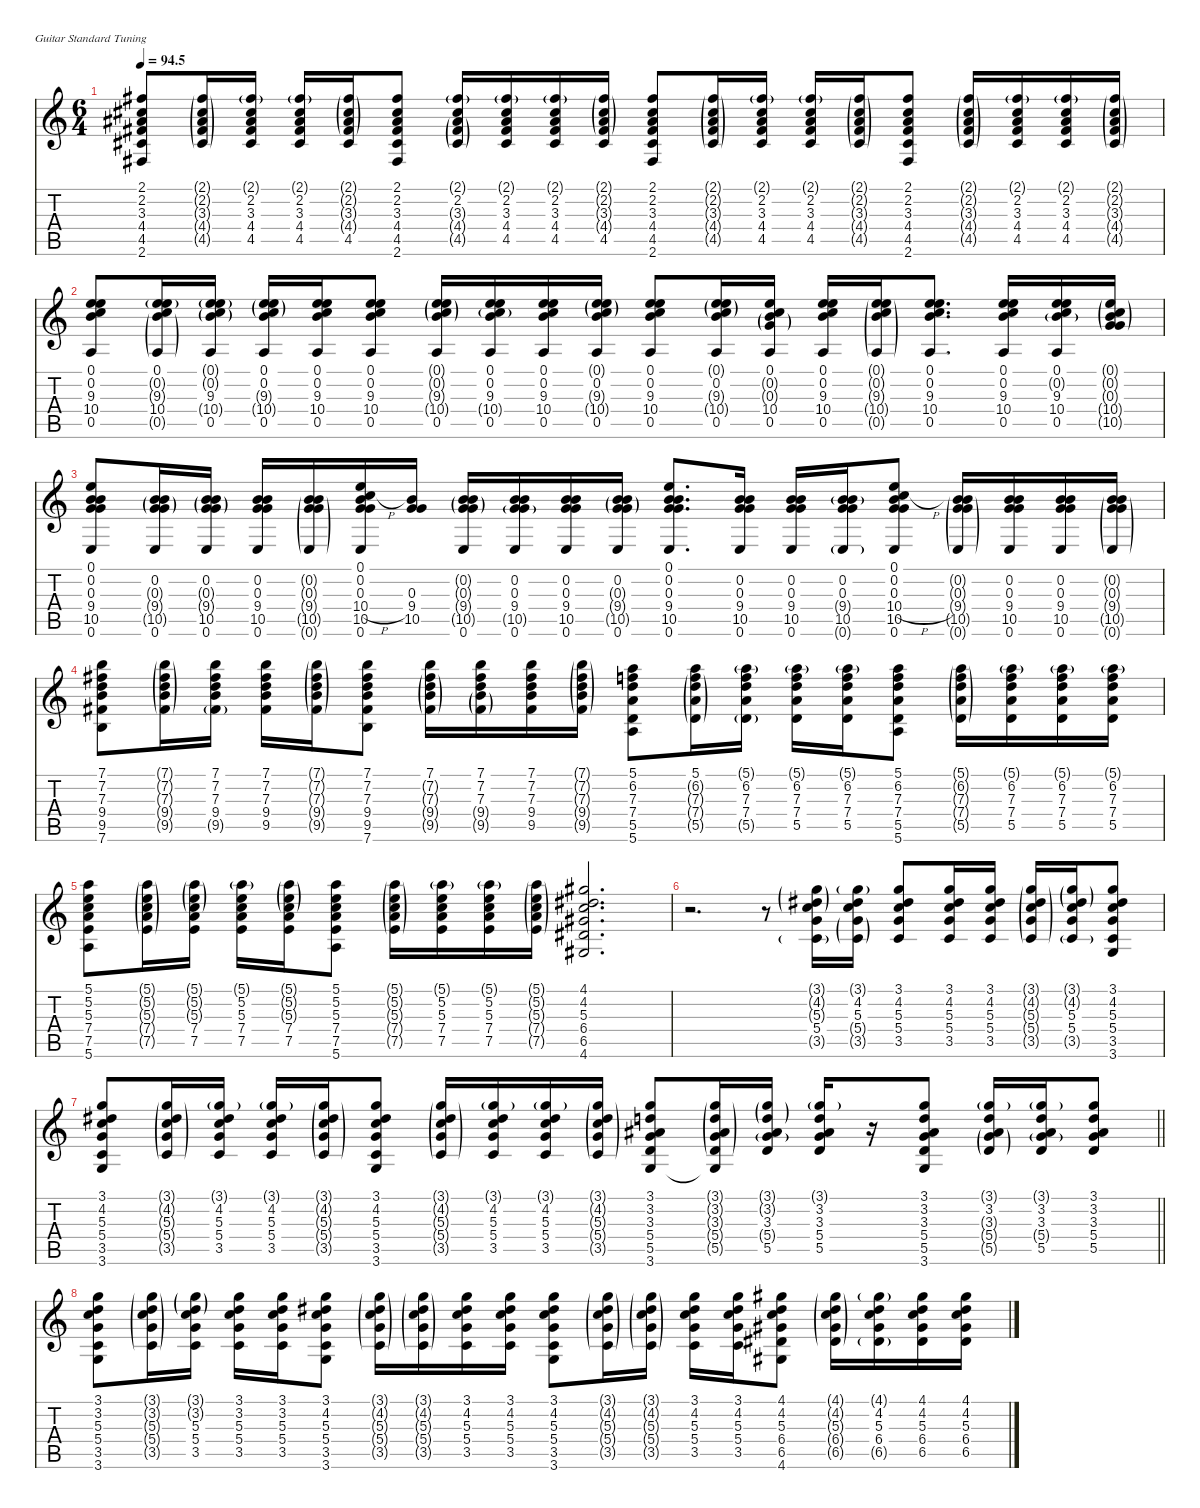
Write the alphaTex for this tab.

\defaultSystemsLayout 4
\hideDynamics
\bracketExtendMode nobrackets
\singleTrackTrackNamePolicy hidden
\multiTrackTrackNamePolicy hidden
\firstSystemTrackNameMode fullname
\firstSystemTrackNameOrientation horizontal
\otherSystemsTrackNameOrientation horizontal
\track ("Guitar 1" "s.guit.") {defaultSystemsLayout 2 mute instrument acousticguitarsteel}
\staff {score tabs}
\tuning (E4 B3 G3 D3 A2 E2)
\ts (6 4)
\tempo
94.5
\accidentals auto
\clef g2
\ottava regular
\simile none
\ks c
(2.1{acc #} 2.2{acc #} 3.3{acc #} 4.4{acc #} 4.5{acc #} 2.6{acc #}).8{dy f beam Up} (2.1{g acc #} 2.2{g acc #} 3.3{g acc #} 4.4{g acc #} 4.5{g acc #}).16{beam Up} (2.1{g acc #} 2.2{acc #} 3.3{acc #} 4.4{acc #} 4.5{acc #}).16{beam Up} (2.1{g acc #} 2.2{acc #} 3.3{acc #} 4.4{acc #} 4.5{acc #}).16{beam Up} (2.1{g acc #} 2.2{g acc #} 3.3{g acc #} 4.4{g acc #} 4.5{acc #}).16{beam Up} (2.1{acc #} 2.2{acc #} 3.3{acc #} 4.4{acc #} 4.5{acc #} 2.6{acc #}).8{beam Up} (2.1{g acc #} 2.2{acc #} 3.3{g acc #} 4.4{g acc #} 4.5{g acc #}).16{beam Up} (2.1{g acc #} 2.2{acc #} 3.3{acc #} 4.4{acc #} 4.5{acc #}).16{beam Up} (2.1{g acc #} 2.2{acc #} 3.3{acc #} 4.4{acc #} 4.5{acc #}).16{beam Up} (2.1{g acc #} 2.2{g acc #} 3.3{g acc #} 4.4{g acc #} 4.5{acc #}).16{beam Up} (2.1{acc #} 2.2{acc #} 3.3{acc #} 4.4{acc #} 4.5{acc #} 2.6{acc #}).8{beam Up} (2.1{g acc #} 2.2{g acc #} 3.3{g acc #} 4.4{g acc #} 4.5{g acc #}).16{beam Up} (2.1{g acc #} 2.2{acc #} 3.3{acc #} 4.4{acc #} 4.5{acc #}).16{beam Up} (2.1{g acc #} 2.2{acc #} 3.3{acc #} 4.4{acc #} 4.5{acc #}).16{beam Up} (2.1{g acc #} 2.2{g acc #} 3.3{g acc #} 4.4{g acc #} 4.5{g acc #}).16{beam Up} (2.1{acc #} 2.2{acc #} 3.3{acc #} 4.4{acc #} 4.5{acc #} 2.6{acc #}).8{beam Up} (2.1{g acc #} 2.2{g acc #} 3.3{g acc #} 4.4{g acc #} 4.5{g acc #}).16{beam Up} (2.1{g acc #} 2.2{acc #} 3.3{acc #} 4.4{acc #} 4.5{acc #}).16{beam Up} (2.1{g acc #} 2.2{acc #} 3.3{acc #} 4.4{acc #} 4.5{acc #}).16{beam Up} (2.1{g acc #} 2.2{g acc #} 3.3{g acc #} 4.4{g acc #} 4.5{g acc #}).16{beam Up} |
(0.1 0.2 9.3 10.4 0.5).8{beam Up} (0.1 0.2{g} 9.3{g} 10.4 0.5{g}).16{beam Up} (0.1{g} 0.2{g} 9.3 10.4{g} 0.5).16{beam Up} (0.1 0.2 9.3{g} 10.4{g} 0.5).16{beam Up} (0.1 0.2 9.3 10.4 0.5).16{beam Up} (0.1 0.2 9.3 10.4 0.5).8{beam Up} (0.1{g} 0.2{g} 9.3{g} 10.4{g} 0.5).16{beam Up} (0.1 0.2 9.3 10.4{g} 0.5).16{beam Up} (0.1 0.2 9.3 10.4 0.5).16{beam Up} (0.1{g} 0.2 9.3{g} 10.4{g} 0.5).16{beam Up} (0.1 0.2 9.3 10.4 0.5).8{beam Up} (0.1{g} 0.2 9.3{g} 10.4{g} 0.5).16{beam Up} (0.1 0.2{g} 0.3{g} 10.4 0.5).16{beam Up} (0.1 0.2 9.3 10.4 0.5).16{beam Up} (0.1{g} 0.2{g} 9.3{g} 10.4{g} 0.5{g}).16{beam Up} (0.1 0.2 9.3 10.4 0.5).8{d beam Up} (0.1 0.2 9.3 10.4 0.5).16{beam Up} (0.1 0.2{g} 9.3 10.4 0.5).16{beam Up} (0.1{g} 0.2{g} 0.3{g} 10.4{g} 10.5{g}).16{beam Up} |
(0.1 0.2 0.3 9.4 10.5 0.6).8{beam Up} (0.2 0.3{g} 9.4{g} 10.5{g} 0.6).16{beam Up} (0.2 0.3{g} 9.4{g} 10.5 0.6).16{beam Up} (0.2 0.3 9.4 10.5 0.6).16{beam Up} (0.2{g} 0.3{g} 9.4{g} 10.5{g} 0.6{g}).16{beam Up} (0.1 0.2 0.3 10.4{h} 10.5 0.6).16{beam Up} (0.3 9.4 10.5).16{beam Up} (0.2{g} 0.3{g} 9.4{g} 10.5{g} 0.6).16{beam Up} (0.2 0.3 9.4 10.5{g} 0.6).16{beam Up} (0.2 0.3 9.4 10.5 0.6).16{beam Up} (0.2 0.3{g} 9.4{g} 10.5{g} 0.6).16{beam Up} (0.1 0.2 0.3 9.4 10.5 0.6).8{d beam Up} (0.2 0.3 9.4 10.5 0.6).16{beam Up} (0.2 0.3 9.4 10.5 0.6).16{beam Up} (0.2 0.3 9.4{g} 10.5 0.6{g}).16{beam Up} (0.1 0.2 0.3 10.4{h} 10.5 0.6).8{beam Up} (0.2{g} 0.3{g} 9.4{g} 10.5{g} 0.6{g}).16{beam Up} (0.2 0.3 9.4 10.5 0.6).16{beam Up} (0.2 0.3 9.4 10.5 0.6).16{beam Up} (0.2{g} 0.3{g} 9.4{g} 10.5{g} 0.6{g}).16{beam Up} |
(7.1 7.2{acc #} 7.3 9.4 9.5{acc #} 7.6).8{beam Down} (7.1{g} 7.2{g acc #} 7.3{g} 9.4{g} 9.5{g acc #}).16{beam Down} (7.1 7.2{acc #} 7.3 9.4 9.5{g acc #}).16{beam Down} (7.1 7.2{acc #} 7.3 9.4 9.5{acc #}).16{beam Down} (7.1{g} 7.2{g acc #} 7.3{g} 9.4{g} 9.5{g acc #}).16{beam Down} (7.1 7.2{acc #} 7.3 9.4 9.5{acc #} 7.6).8{beam Down} (7.1 7.2{g acc #} 7.3{g} 9.4{g} 9.5{g acc #}).16{beam Down} (7.1 7.2{acc #} 7.3 9.4{g} 9.5{g acc #}).16{beam Down} (7.1 7.2{acc #} 7.3 9.4 9.5{acc #}).16{beam Down} (7.1{g} 7.2{g acc #} 7.3{g} 9.4{g} 9.5{g acc #}).16{beam Down} (5.1 6.2 7.3 7.4 5.5 5.6).8{beam Down} (5.1 6.2{g} 7.3{g} 7.4{g} 5.5{g}).16{beam Down} (5.1{g} 6.2 7.3 7.4 5.5{g}).16{beam Down} (5.1{g} 6.2 7.3 7.4 5.5).16{beam Down} (5.1{g} 6.2 7.3 7.4 5.5).16{beam Down} (5.1 6.2 7.3 7.4 5.5 5.6).8{beam Down} (5.1{g} 6.2{g} 7.3{g} 7.4{g} 5.5{g}).16{beam Down} (5.1{g} 6.2 7.3 7.4 5.5).16{beam Down} (5.1{g} 6.2 7.3 7.4 5.5).16{beam Down} (5.1{g} 6.2 7.3 7.4 5.5).16{beam Down} |
(5.1 5.2 5.3 7.4 7.5 5.6).8{beam Down} (5.1{g} 5.2{g} 5.3{g} 7.4{g} 7.5{g}).16{beam Down} (5.1{g} 5.2{g} 5.3{g} 7.4 7.5).16{beam Down} (5.1{g} 5.2 5.3 7.4 7.5).16{beam Down} (5.1{g} 5.2{g} 5.3{g} 7.4 7.5).16{beam Down} (5.1 5.2 5.3 7.4 7.5 5.6).8{beam Down} (5.1{g} 5.2{g} 5.3{g} 7.4{g} 7.5{g}).16{beam Down} (5.1{g} 5.2 5.3 7.4 7.5).16{beam Down} (5.1{g} 5.2 5.3 7.4 7.5).16{beam Down} (5.1{g} 5.2{g} 5.3{g} 7.4{g} 7.5{g}).16{beam Down} (4.1{acc #} 4.2{acc #} 5.3 6.4{acc #} 6.5{acc #} 4.6{acc #}).2{d beam Up} |
r.2{d beam Down} r.8{beam Down} (3.1{g} 4.2{g acc #} 5.3{g} 5.4 3.5{g}).16{beam Up} (3.1{g} 4.2{acc #} 5.3 5.4{g} 3.5{g}).16{beam Up} (3.1 4.2{acc #} 5.3 5.4 3.5).8{beam Up} (3.1 4.2{acc #} 5.3 5.4 3.5).16{beam Up} (3.1 4.2{acc #} 5.3 5.4 3.5).16{beam Up} (3.1{g} 4.2{g acc #} 5.3{g} 5.4{g} 3.5{g}).16{beam Up} (3.1{g} 4.2{g acc #} 5.3 5.4 3.5{g}).16{beam Up} (3.1 4.2{acc #} 5.3 5.4 3.5 3.6).8{beam Up} |
\barLineRight lightlight
(3.1 4.2{acc #} 5.3 5.4 3.5 3.6).8{beam Up} (3.1{g} 4.2{g acc #} 5.3{g} 5.4{g} 3.5{g}).16{beam Up} (3.1{g} 4.2{acc #} 5.3 5.4 3.5).16{beam Up} (3.1{g} 4.2{acc #} 5.3 5.4 3.5).16{beam Up} (3.1{g} 4.2{g acc #} 5.3{g} 5.4{g} 3.5{g}).16{beam Up} (3.1 4.2{acc #} 5.3 5.4 3.5 3.6).8{beam Up} (3.1{g} 4.2{g acc #} 5.3{g} 5.4{g} 3.5{g}).16{beam Up} (3.1{g} 4.2{acc #} 5.3 5.4 3.5).16{beam Up} (3.1{g} 4.2{acc #} 5.3 5.4 3.5).16{beam Up} (3.1{g} 4.2{g acc #} 5.3{g} 5.4{g} 3.5{g}).16{beam Up} (3.1 3.2 3.3{acc #} 5.4 5.5 3.6).8{beam Up} (3.1{g} 3.2{g} 3.3{g acc #} 5.4{g} 5.5{g} 3.6{t}).16{beam Up} (3.1{g} 3.2{g} 3.3{acc #} 5.4{g} 5.5).16{beam Up} (3.1{g} 3.2 3.3{acc #} 5.4 5.5).16{beam Up} r.16{beam Up} (3.1 3.2 3.3{acc #} 5.4 5.5 3.6).8{beam Up} (3.1{g} 3.2 3.3{g acc #} 5.4{g} 5.5{g}).16{beam Up} (3.1{g} 3.2 3.3{acc #} 5.4{g} 5.5).16{beam Up} (3.1 3.2 3.3{acc #} 5.4 5.5).8{beam Up} |
(3.1 3.2 5.3 5.4 3.5 3.6).8{beam Down} (3.1{g} 3.2{g} 5.3{g} 5.4{g} 3.5{g}).16{beam Down} (3.1{g} 3.2{g} 5.3 5.4 3.5).16{beam Down} (3.1 3.2 5.3 5.4 3.5).16{beam Down} (3.1 3.2 5.3 5.4 3.5).16{beam Down} (3.1 4.2{acc #} 5.3 5.4 3.5 3.6).8{beam Down} (3.1{g} 4.2{g acc #} 5.3{g} 5.4{g} 3.5{g}).16{beam Down} (3.1{g} 4.2{g acc #} 5.3{g} 5.4{g} 3.5{g}).16{beam Down} (3.1 4.2{acc #} 5.3 5.4 3.5).16{beam Down} (3.1 4.2{acc #} 5.3 5.4 3.5).16{beam Down} (3.1 4.2{acc #} 5.3 5.4 3.5 3.6).8{beam Down} (3.1{g} 4.2{g acc #} 5.3{g} 5.4{g} 3.5{g}).16{beam Down} (3.1{g} 4.2{g acc #} 5.3{g} 5.4{g} 3.5{g}).16{beam Down} (3.1 4.2{acc #} 5.3 5.4 3.5).16{beam Down} (3.1 4.2{acc #} 5.3 5.4 3.5).16{beam Down} (4.1{acc #} 4.2{acc #} 5.3 6.4{acc #} 6.5{acc #} 4.6{acc #}).8{beam Down} (4.1{g acc #} 4.2{g acc #} 5.3{g} 6.4{g acc #} 6.5{g acc #}).16{beam Down} (4.1{g acc #} 4.2{acc #} 5.3 6.4{acc #} 6.5{g acc #}).16{beam Down} (4.1{acc #} 4.2{acc #} 5.3 6.4{acc #} 6.5{acc #}).16{beam Down} (4.1{acc #} 4.2{acc #} 5.3 6.4{acc #} 6.5{acc #}).16{beam Down}
